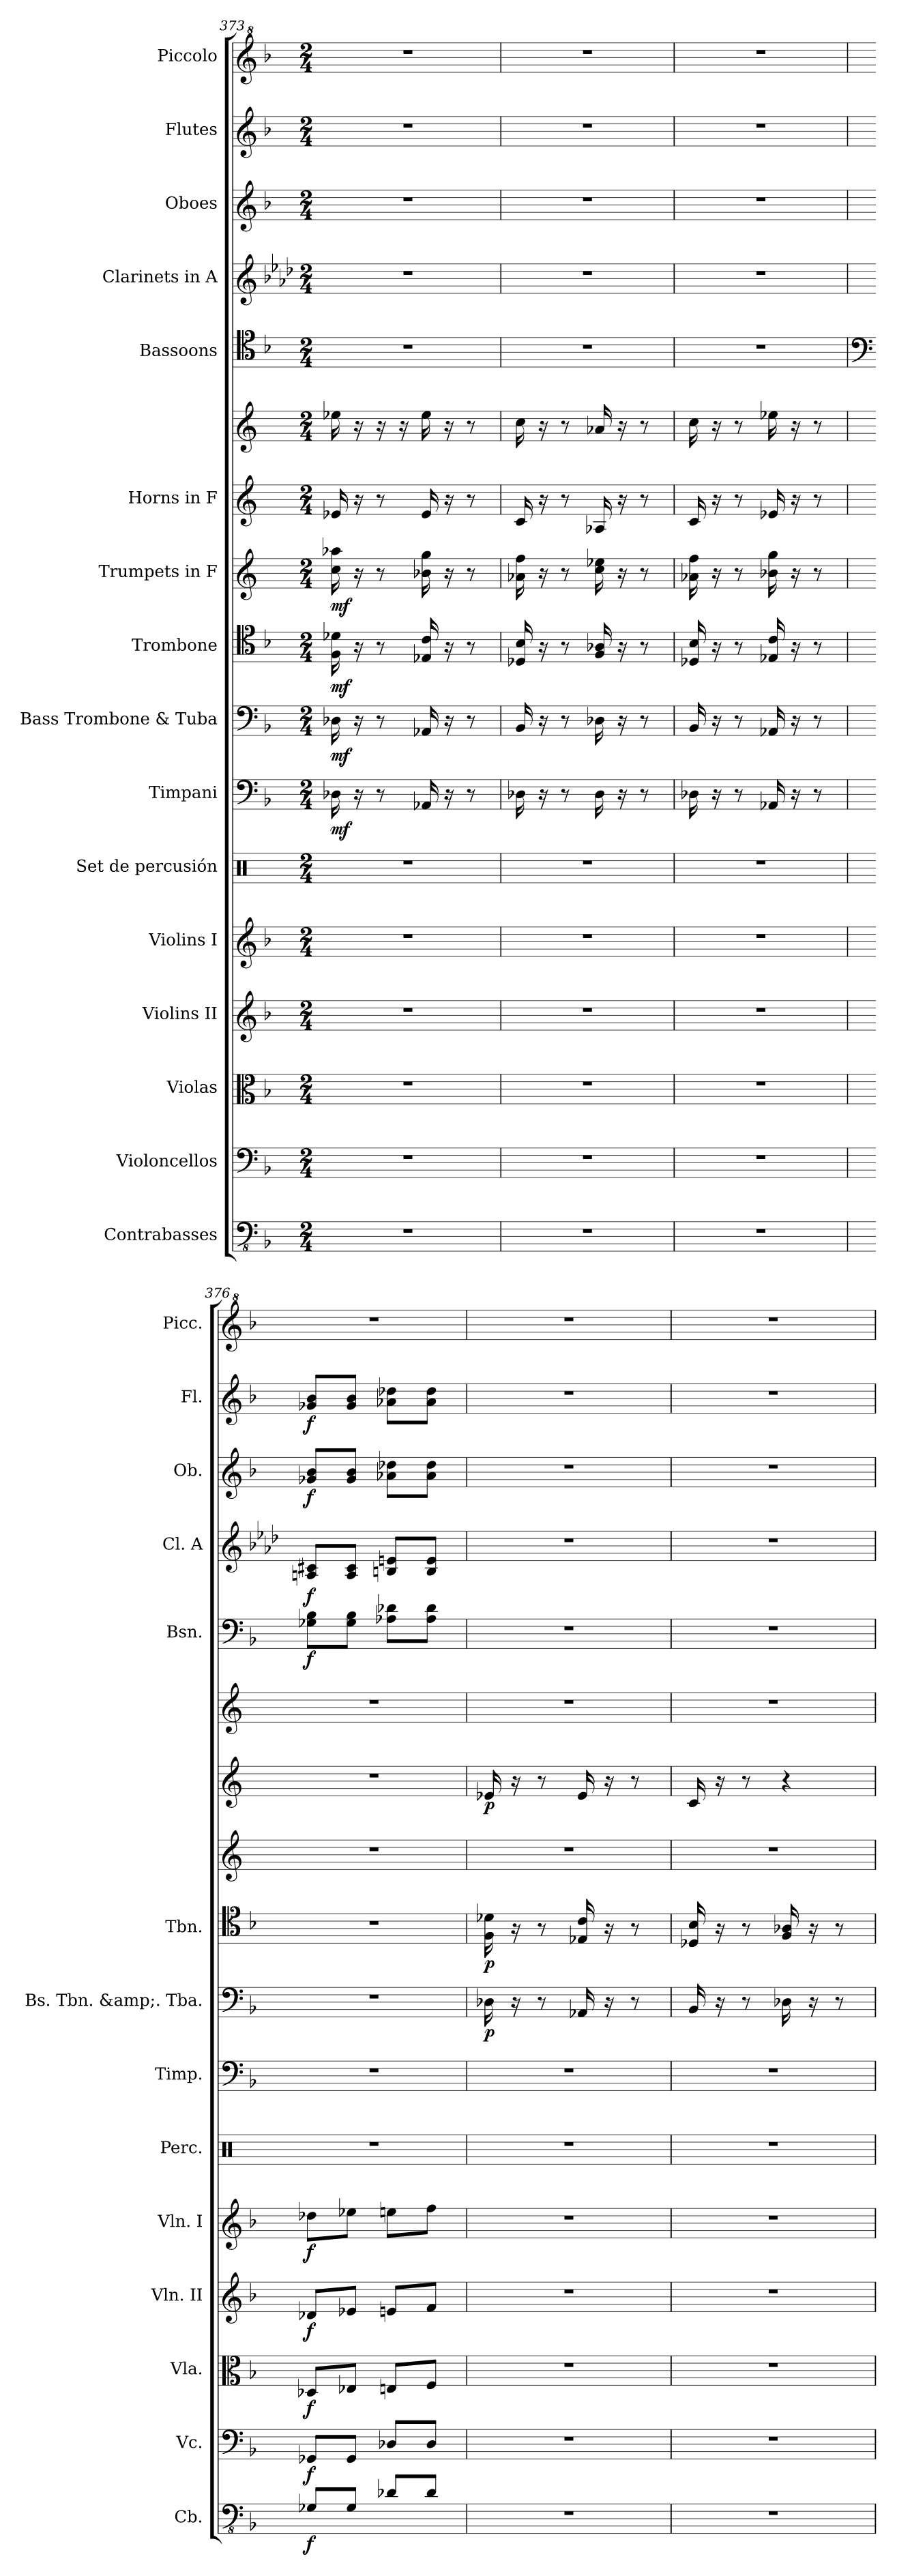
**kern	**dynam	**kern	**dynam	**kern	**dynam	**kern	**dynam	**kern	**dynam	**kern	**kern	**dynam	**kern	**dynam	**kern	**dynam	**kern	**dynam	**kern	**kern	**dynam	**kern	**dynam	**kern	**dynam	**kern	**dynam	**kern	**dynam	**kern
*part16	*part16	*part15	*part15	*part14	*part14	*part13	*part13	*part12	*part12	*part11	*part10	*part10	*part9	*part9	*part8	*part8	*part7	*part7	*part6	*part6	*part6	*part5	*part5	*part4	*part4	*part3	*part3	*part2	*part2	*part1
*staff17	*staff17	*staff16	*staff16	*staff15	*staff15	*staff14	*staff14	*staff13	*staff13	*staff12	*staff11	*staff11	*staff10	*staff10	*staff9	*staff9	*staff8	*staff8	*staff7	*staff6	*staff6/7	*staff5	*staff5	*staff4	*staff4	*staff3	*staff3	*staff2	*staff2	*staff1
*I"Contrabasses	*	*I"Violoncellos	*	*I"Violas	*	*I"Violins II	*	*I"Violins I	*	*I"Set de percusión	*I"Timpani	*	*I"Bass Trombone &amp; Tuba	*	*I"Trombone	*	*I"Trumpets in F	*	*I"Horns in F	*	*	*I"Bassoons	*	*I"Clarinets in A	*	*I"Oboes	*	*I"Flutes	*	*I"Piccolo
*I'Cb.	*	*I'Vc.	*	*I'Vla.	*	*I'Vln. II	*	*I'Vln. I	*	*I'Perc.	*I'Timp.	*	*I'Bs. Tbn. &amp;. Tba.	*	*I'Tbn.	*	*	*	*	*	*	*I'Bsn.	*	*I'Cl. A	*	*I'Ob.	*	*I'Fl.	*	*I'Picc.
*clefFv4	*	*clefF4	*	*clefC3	*	*clefG2	*	*clefG2	*	*clefX	*clefF4	*	*clefF4	*	*clefC4	*	*clefG2	*	*clefG2	*clefG2	*	*clefC4	*	*clefG2	*	*clefG2	*	*clefG2	*	*clefG^2
*ITrd7c12	*	*	*	*	*	*	*	*	*	*	*	*	*	*	*	*	*ITrd4c7	*	*ITrd4c7	*ITrd4c7	*	*	*	*ITrd2c3	*	*	*	*	*	*ITrd-7c-12
*k[b-]	*	*k[b-]	*	*k[b-]	*	*k[b-]	*	*k[b-]	*	*k[]	*k[b-]	*	*k[b-]	*	*k[b-]	*	*k[b-]	*	*k[b-]	*k[b-]	*	*k[b-]	*	*k[b-]	*	*k[b-]	*	*k[b-]	*	*k[b-]
*M2/4	*	*M2/4	*	*M2/4	*	*M2/4	*	*M2/4	*	*M2/4	*M2/4	*	*M2/4	*	*M2/4	*	*M2/4	*	*M2/4	*M2/4	*	*M2/4	*	*M2/4	*	*M2/4	*	*M2/4	*	*M2/4
=373	=373	=373	=373	=373	=373	=373	=373	=373	=373	=373	=373	=373	=373	=373	=373	=373	=373	=373	=373	=373	=373	=373	=373	=373	=373	=373	=373	=373	=373	=373
!	!	!	!	!	!	!	!	!	!	!	!	!LO:DY:b	!	!LO:DY:b	!	!LO:DY:b	!	!LO:DY:b	!	!	!LO:DY:b=2	!	!	!	!	!	!	!	!	!
!	!	!	!	!	!	!	!	!	!	!	!	!	!	!	!	!	!	!	!	!	!LO:DY:n=1:b	!	!	!	!	!	!	!	!	!
2r	.	2r	.	2r	.	2r	.	2r	.	2r	16D-X\	mf	16D-X\	mf	16F\ 16d-X\	mf	16f\ 16dd-X\	mf	16A-X/	16a-X\	mf mf	2r	.	2r	.	2r	.	2r	.	2r
.	.	.	.	.	.	.	.	.	.	.	16r	.	16r	.	16r	.	16r	.	16r	16r	.	.	.	.	.	.	.	.	.	.
.	.	.	.	.	.	.	.	.	.	.	8r	.	8r	.	8r	.	8r	.	8r	16r	.	.	.	.	.	.	.	.	.	.
.	.	.	.	.	.	.	.	.	.	.	.	.	.	.	.	.	.	.	.	16r	.	.	.	.	.	.	.	.	.	.
.	.	.	.	.	.	.	.	.	.	.	16AA-X/	.	16AA-X/	.	16E-X/ 16c/	.	16e-X\ 16cc\	.	16A-/	16a-\	.	.	.	.	.	.	.	.	.	.
.	.	.	.	.	.	.	.	.	.	.	16r	.	16r	.	16r	.	16r	.	16r	16r	.	.	.	.	.	.	.	.	.	.
.	.	.	.	.	.	.	.	.	.	.	8r	.	8r	.	8r	.	8r	.	8r	8r	.	.	.	.	.	.	.	.	.	.
=374	=374	=374	=374	=374	=374	=374	=374	=374	=374	=374	=374	=374	=374	=374	=374	=374	=374	=374	=374	=374	=374	=374	=374	=374	=374	=374	=374	=374	=374	=374
2r	.	2r	.	2r	.	2r	.	2r	.	2r	16D-X\	.	16BB-/	.	16D-X/ 16B-/	.	16d-X\ 16b-\	.	16F/	16f\	.	2r	.	2r	.	2r	.	2r	.	2r
.	.	.	.	.	.	.	.	.	.	.	16r	.	16r	.	16r	.	16r	.	16r	16r	.	.	.	.	.	.	.	.	.	.
.	.	.	.	.	.	.	.	.	.	.	8r	.	8r	.	8r	.	8r	.	8r	8r	.	.	.	.	.	.	.	.	.	.
.	.	.	.	.	.	.	.	.	.	.	16D-\	.	16D-X\	.	16F/ 16A-X/	.	16f\ 16a-X\	.	16D-X/	16d-X/	.	.	.	.	.	.	.	.	.	.
.	.	.	.	.	.	.	.	.	.	.	16r	.	16r	.	16r	.	16r	.	16r	16r	.	.	.	.	.	.	.	.	.	.
.	.	.	.	.	.	.	.	.	.	.	8r	.	8r	.	8r	.	8r	.	8r	8r	.	.	.	.	.	.	.	.	.	.
!!LO:PB:g=z
=375	=375	=375	=375	=375	=375	=375	=375	=375	=375	=375	=375	=375	=375	=375	=375	=375	=375	=375	=375	=375	=375	=375	=375	=375	=375	=375	=375	=375	=375	=375
2r	.	2r	.	2r	.	2r	.	2r	.	2r	16D-X\	.	16BB-/	.	16D-X/ 16B-/	.	16d-X\ 16b-\	.	16F/	16f\	.	2r	.	2r	.	2r	.	2r	.	2r
.	.	.	.	.	.	.	.	.	.	.	16r	.	16r	.	16r	.	16r	.	16r	16r	.	.	.	.	.	.	.	.	.	.
.	.	.	.	.	.	.	.	.	.	.	8r	.	8r	.	8r	.	8r	.	8r	8r	.	.	.	.	.	.	.	.	.	.
.	.	.	.	.	.	.	.	.	.	.	16AA-X/	.	16AA-X/	.	16E-X/ 16c/	.	16e-X\ 16cc\	.	16A-X/	16a-X\	.	.	.	.	.	.	.	.	.	.
.	.	.	.	.	.	.	.	.	.	.	16r	.	16r	.	16r	.	16r	.	16r	16r	.	.	.	.	.	.	.	.	.	.
.	.	.	.	.	.	.	.	.	.	.	8r	.	8r	.	8r	.	8r	.	8r	8r	.	.	.	.	.	.	.	.	.	.
=376	=376	=376	=376	=376	=376	=376	=376	=376	=376	=376	=376	=376	=376	=376	=376	=376	=376	=376	=376	=376	=376	=376	=376	=376	=376	=376	=376	=376	=376	=376
*	*	*	*	*	*	*	*	*	*	*	*	*	*	*	*	*	*	*	*	*	*	*clefF4	*	*	*	*	*	*	*	*
!	!LO:DY:b	!	!LO:DY:b	!	!LO:DY:b	!	!LO:DY:b	!	!LO:DY:b	!	!	!	!	!	!	!	!	!	!	!	!	!	!LO:DY:b	!	!LO:DY:b	!	!LO:DY:b	!	!LO:DY:b	!
8GGG-X/L	f	8GG-X/L	f	8D-X/L	f	8d-X/L	f	8dd-X\L	f	2r	2r	.	2r	.	2r	.	2r	.	2r	2r	.	8G-X\ 8B-\L	f	8F#X/ 8A#X/L	f	8g-X/ 8b-/L	f	8g-X/ 8b-/L	f	2r
8GGG-/J	.	8GG-/J	.	8E-X/J	.	8e-X/J	.	8ee-X\J	.	.	.	.	.	.	.	.	.	.	.	.	.	8G-\ 8B-\J	.	8F#/ 8A#/J	.	8g-/ 8b-/J	.	8g-/ 8b-/J	.	.
8DD-X/L	.	8D-X/L	.	8En/L	.	8en/L	.	8een\L	.	.	.	.	.	.	.	.	.	.	.	.	.	8A-X\ 8d-X\L	.	8G#X/ 8c#X/L	.	8a-X\ 8dd-X\L	.	8a-X\ 8dd-X\L	.	.
8DD-/J	.	8D-/J	.	8F/J	.	8f/J	.	8ff\J	.	.	.	.	.	.	.	.	.	.	.	.	.	8A-\ 8d-\J	.	8G#/ 8c#/J	.	8a-\ 8dd-\J	.	8a-\ 8dd-\J	.	.
=377	=377	=377	=377	=377	=377	=377	=377	=377	=377	=377	=377	=377	=377	=377	=377	=377	=377	=377	=377	=377	=377	=377	=377	=377	=377	=377	=377	=377	=377	=377
!	!	!	!	!	!	!	!	!	!	!	!	!	!	!LO:DY:b	!	!LO:DY:b	!	!	!	!	!LO:DY:b=2	!	!	!	!	!	!	!	!	!
2r	.	2r	.	2r	.	2r	.	2r	.	2r	2r	.	16D-X\	p	16F\ 16d-X\	p	2r	.	16A-X/	2r	p	2r	.	2r	.	2r	.	2r	.	2r
.	.	.	.	.	.	.	.	.	.	.	.	.	16r	.	16r	.	.	.	16r	.	.	.	.	.	.	.	.	.	.	.
.	.	.	.	.	.	.	.	.	.	.	.	.	8r	.	8r	.	.	.	8r	.	.	.	.	.	.	.	.	.	.	.
.	.	.	.	.	.	.	.	.	.	.	.	.	16AA-X/	.	16E-X/ 16c/	.	.	.	16A-/	.	.	.	.	.	.	.	.	.	.	.
.	.	.	.	.	.	.	.	.	.	.	.	.	16r	.	16r	.	.	.	16r	.	.	.	.	.	.	.	.	.	.	.
.	.	.	.	.	.	.	.	.	.	.	.	.	8r	.	8r	.	.	.	8r	.	.	.	.	.	.	.	.	.	.	.
=378	=378	=378	=378	=378	=378	=378	=378	=378	=378	=378	=378	=378	=378	=378	=378	=378	=378	=378	=378	=378	=378	=378	=378	=378	=378	=378	=378	=378	=378	=378
2r	.	2r	.	2r	.	2r	.	2r	.	2r	2r	.	16BB-/	.	16D-X/ 16B-/	.	2r	.	16F/	2r	.	2r	.	2r	.	2r	.	2r	.	2r
.	.	.	.	.	.	.	.	.	.	.	.	.	16r	.	16r	.	.	.	16r	.	.	.	.	.	.	.	.	.	.	.
.	.	.	.	.	.	.	.	.	.	.	.	.	8r	.	8r	.	.	.	8r	.	.	.	.	.	.	.	.	.	.	.
.	.	.	.	.	.	.	.	.	.	.	.	.	16D-X\	.	16F/ 16A-X/	.	.	.	4r	.	.	.	.	.	.	.	.	.	.	.
.	.	.	.	.	.	.	.	.	.	.	.	.	16r	.	16r	.	.	.	.	.	.	.	.	.	.	.	.	.	.	.
.	.	.	.	.	.	.	.	.	.	.	.	.	8r	.	8r	.	.	.	.	.	.	.	.	.	.	.	.	.	.	.
=	=	=	=	=	=	=	=	=	=	=	=	=	=	=	=	=	=	=	=	=	=	=	=	=	=	=	=	=	=	=
*-	*-	*-	*-	*-	*-	*-	*-	*-	*-	*-	*-	*-	*-	*-	*-	*-	*-	*-	*-	*-	*-	*-	*-	*-	*-	*-	*-	*-	*-	*-
